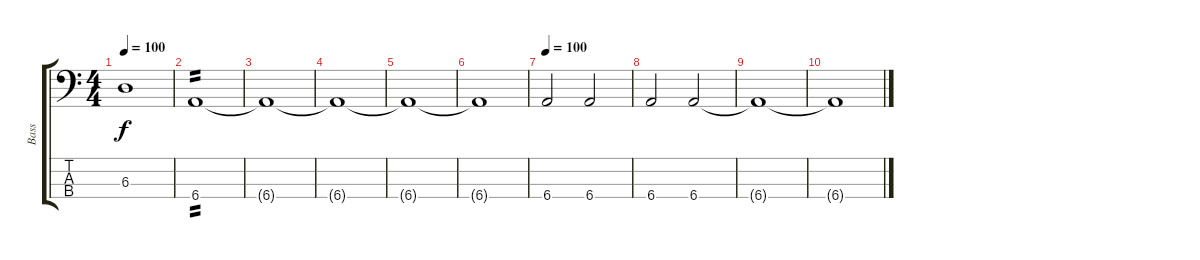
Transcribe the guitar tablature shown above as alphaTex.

\track ("Bass" "Bass") {instrument electricbassfinger}
\staff {score tabs}
\tuning (Gb2 Db2 Ab1 Eb1) {hide}
\ts (4 4)
\tempo 100
\clef f4
\ks c
6.3.1{dy f} |
6.4.1{tp 2} |
6.4{t}.1 |
6.4{t}.1 |
6.4{t}.1 |
6.4{t}.1 |
\tempo 100
6.4.2 6.4.2 |
6.4.2 6.4.2 |
6.4{t}.1 |
6.4{t}.1
